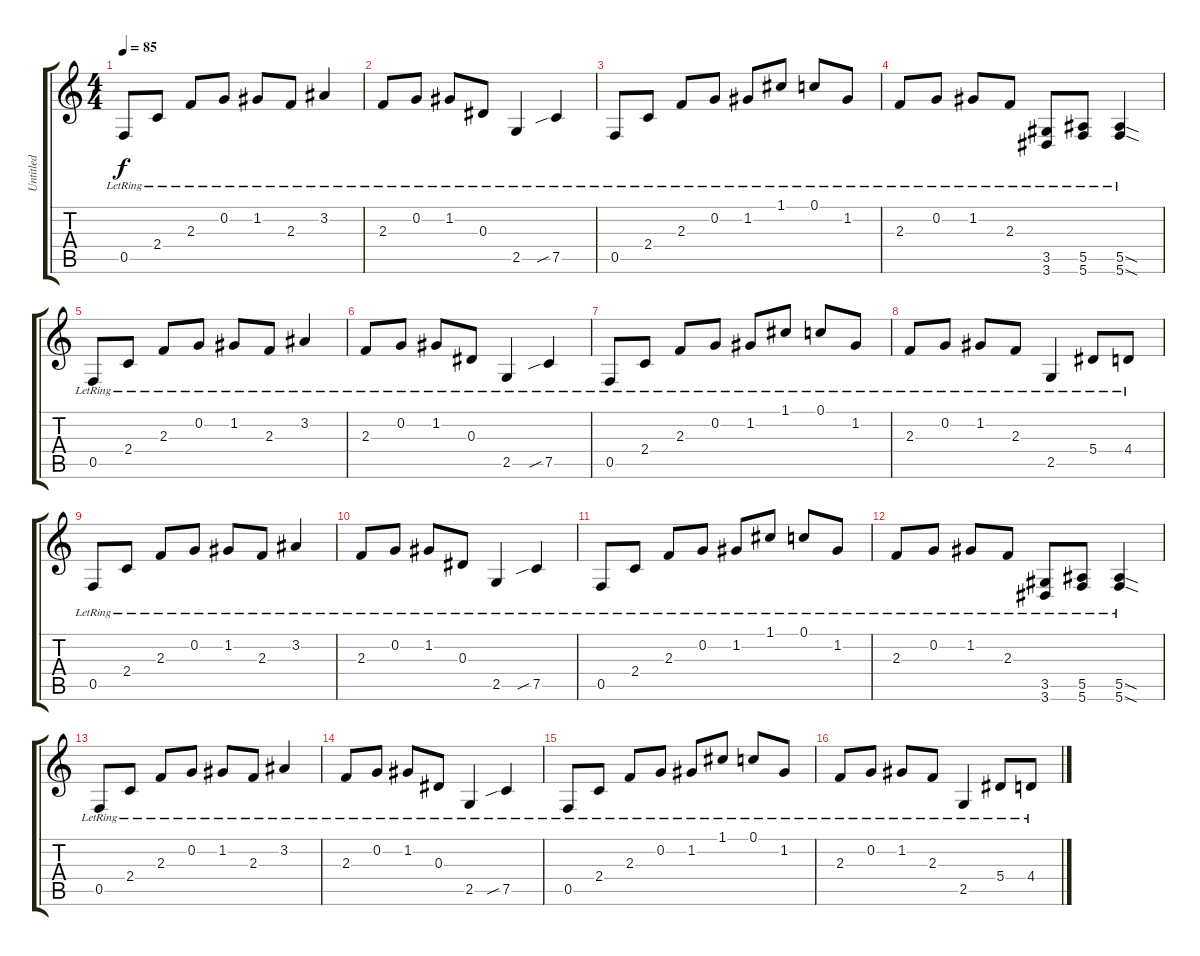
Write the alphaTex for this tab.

\track ("Untitled" "Untitled") {instrument electricguitarclean}
\staff {score tabs}
\tuning (C4 G3 Eb3 Bb2 F2 C2) {hide}
\ts (4 4)
\tempo 85
\clef g2
\ks c
0.5{lr}.8{dy f} 2.4{lr}.8 2.3{lr}.8 0.2{lr}.8 1.2{lr}.8 2.3{lr}.8 3.2{lr}.4 |
2.3{lr}.8 0.2{lr}.8 1.2{lr}.8 0.3{lr}.8 2.5{lr}.4 7.5{sib lr}.4 |
0.5{lr}.8 2.4{lr}.8 2.3{lr}.8 0.2{lr}.8 1.2{lr}.8 1.1{lr}.8 0.1{lr}.8 1.2{lr}.8 |
2.3{lr}.8 0.2{lr}.8 1.2{lr}.8 2.3{lr}.8 (3.5{lr} 3.6{lr}).8 (5.5{lr} 5.6{lr}).8 (5.5{sod lr} 5.6{sod lr}).4 |
0.5{lr}.8 2.4{lr}.8 2.3{lr}.8 0.2{lr}.8 1.2{lr}.8 2.3{lr}.8 3.2{lr}.4 |
2.3{lr}.8 0.2{lr}.8 1.2{lr}.8 0.3{lr}.8 2.5{lr}.4 7.5{sib lr}.4 |
0.5{lr}.8 2.4{lr}.8 2.3{lr}.8 0.2{lr}.8 1.2{lr}.8 1.1{lr}.8 0.1{lr}.8 1.2{lr}.8 |
2.3{lr}.8 0.2{lr}.8 1.2{lr}.8 2.3{lr}.8 2.5{lr}.4 5.4{lr}.8 4.4{lr}.8 |
0.5{lr}.8 2.4{lr}.8 2.3{lr}.8 0.2{lr}.8 1.2{lr}.8 2.3{lr}.8 3.2{lr}.4 |
2.3{lr}.8 0.2{lr}.8 1.2{lr}.8 0.3{lr}.8 2.5{lr}.4 7.5{sib lr}.4 |
0.5{lr}.8 2.4{lr}.8 2.3{lr}.8 0.2{lr}.8 1.2{lr}.8 1.1{lr}.8 0.1{lr}.8 1.2{lr}.8 |
2.3{lr}.8 0.2{lr}.8 1.2{lr}.8 2.3{lr}.8 (3.5{lr} 3.6{lr}).8 (5.5{lr} 5.6{lr}).8 (5.5{sod lr} 5.6{sod lr}).4 |
0.5{lr}.8 2.4{lr}.8 2.3{lr}.8 0.2{lr}.8 1.2{lr}.8 2.3{lr}.8 3.2{lr}.4 |
2.3{lr}.8 0.2{lr}.8 1.2{lr}.8 0.3{lr}.8 2.5{lr}.4 7.5{sib lr}.4 |
0.5{lr}.8 2.4{lr}.8 2.3{lr}.8 0.2{lr}.8 1.2{lr}.8 1.1{lr}.8 0.1{lr}.8 1.2{lr}.8 |
2.3{lr}.8 0.2{lr}.8 1.2{lr}.8 2.3{lr}.8 2.5{lr}.4 5.4{lr}.8 4.4{lr}.8
